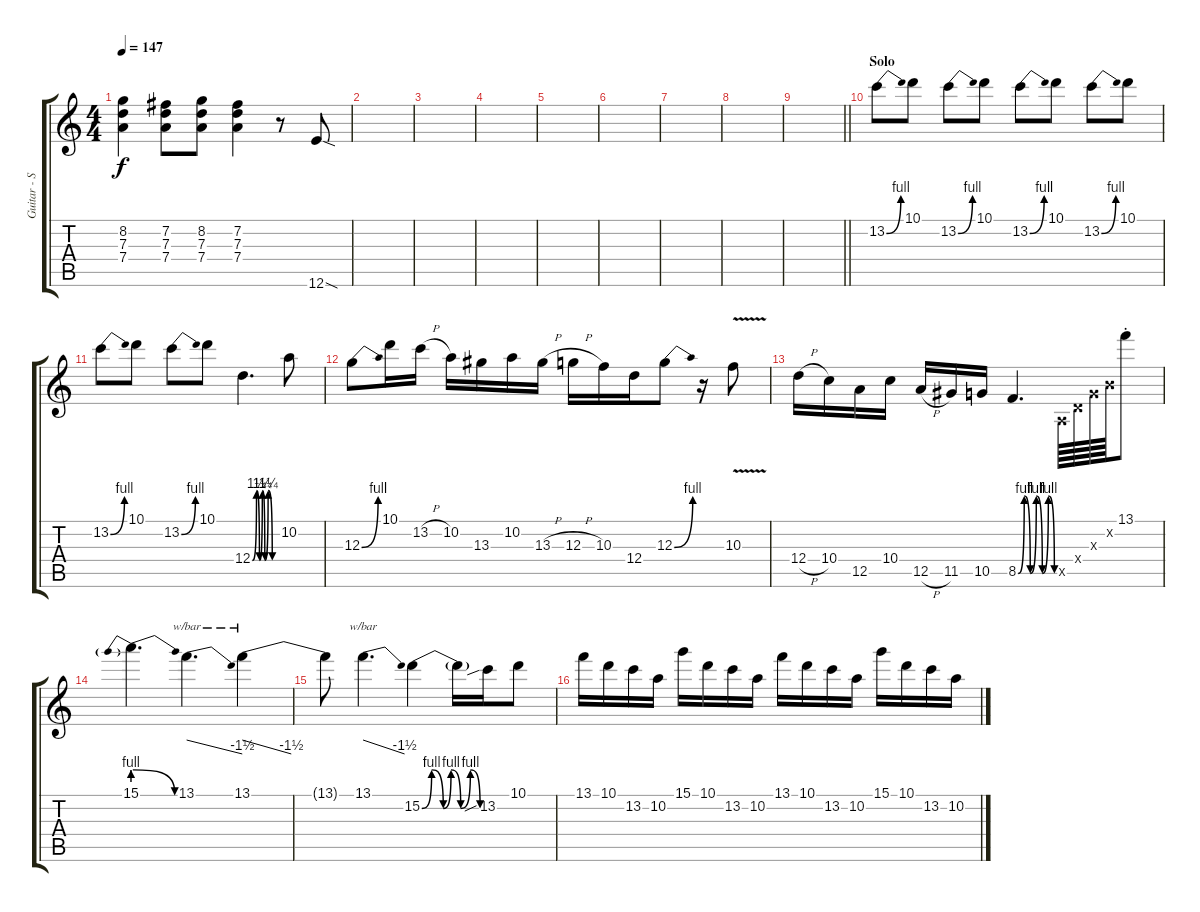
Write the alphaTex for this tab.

\track ("Guitar - Solo" "Guitar - S") {instrument distortionguitar}
\staff {score tabs}
\tuning (E4 B3 G3 D3 A2 E2) {hide}
\ts (4 4)
\tempo 147
\clef g2
\ks c
(8.2 7.3 7.4).4{dy f} (7.2 7.3 7.4).8 (8.2 7.3 7.4).8 (7.2 7.3 7.4).4 r.8 12.6{sod}.8 |
|
|
|
|
|
|
|
\barLineRight lightlight
|
\section ("" "Solo")
13.2{be (bend 0 0 60 4)}.8 10.1.8 13.2{be (bend 0 0 60 4)}.8 10.1.8 13.2{be (bend 0 0 60 4)}.8 10.1.8 13.2{be (bend 0 0 60 4)}.8 10.1.8 |
13.2{be (bend 0 0 60 4)}.8 10.1.8 13.2{be (bend 0 0 60 4)}.8 10.1.8 12.4{be (custom 0 0 10 5 17 0 24 5 30 0 38 5 48 0 60 0)}.4{d} 10.2.8 |
12.3{be (bend 0 0 60 4)}.8 10.1.16 13.2{h}.16 10.2.16 13.3.16 10.2.16 13.3{h}.16 12.3{h}.16 10.3.16 12.4.16 12.3{be (bend 0 0 60 4)}.8 r.16 10.3{v}.8 |
12.4{h}.16 10.4.16 12.5.16 10.4.16 12.5{h}.16 11.5.16 10.5.16 8.5{be (custom 0 0 10 4 20 0 30 4 40 0 50 4 60 0)}.4{d} 0.5{x}.64 0.4{x}.64 0.3{x}.64 0.2{x}.64 13.1{st}.8 |
15.1{be (prebendrelease 0 4 60 0)}.4{d} 13.1.4{d tbe (dive default 0 0 60 -6)} 13.1.4{tbe (dive default 0 0 60 -6)} |
13.1{t}.8 13.1.4{d tbe (dive default 0 0 60 -6)} 15.2{be (custom 0 0 10 4 22 0 30 4 40 0 50 4 60 0)}.4 15.2{t}.16 13.2{sib}.16 10.1.8 |
13.1.16 10.1.16 13.2.16 10.2.16 15.1.16 10.1.16 13.2.16 10.2.16 13.1.16 10.1.16 13.2.16 10.2.16 15.1.16 10.1.16 13.2.16 10.2.16
